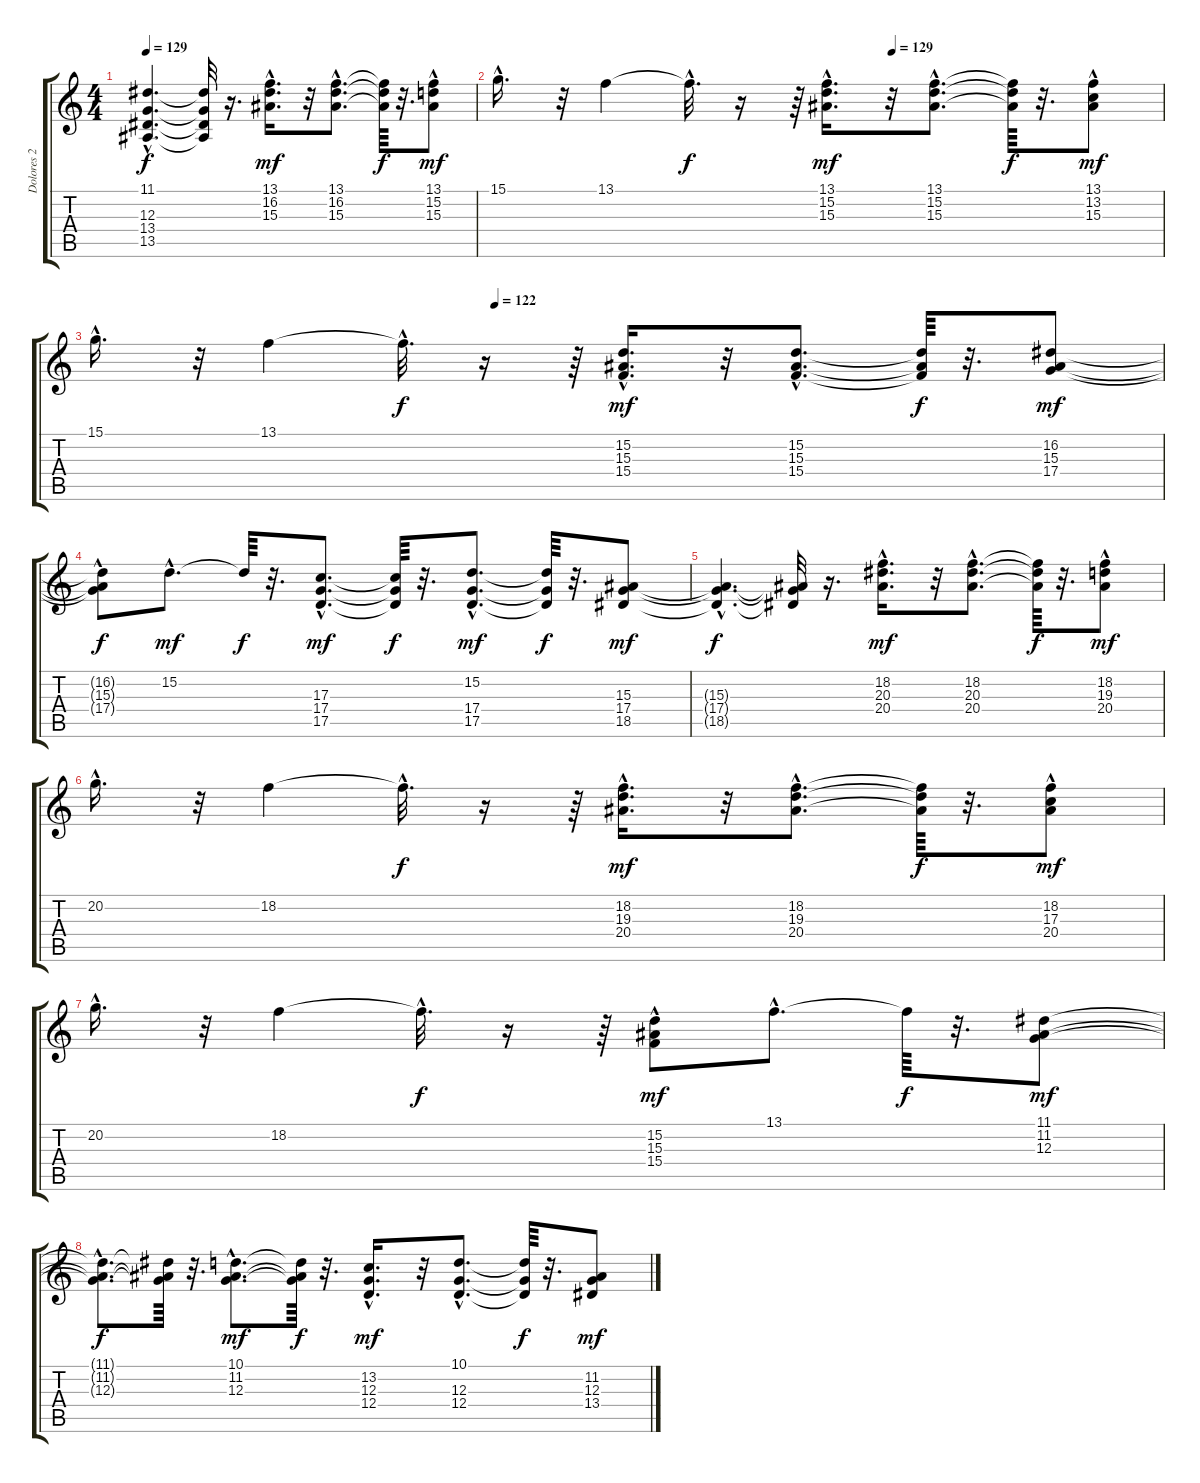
\track ("Dolores 2" "Dolores 2") {instrument pad3polysynth}
\staff {score tabs}
\tuning (E4 B3 G3 D3 A2 E2) {hide}
\ts (4 4)
\tempo 129
\clef g2
\ks c
(11.1{hac t} 12.3{hac t} 13.4{hac t} 13.5{hac t}).4{d dy f} (11.1{t} 12.3{t} 13.4{t} 13.5{t}).32 r.16{d} (13.1{hac} 16.2{hac} 15.3{hac}).16{d dy mf} r.32 (13.1{hac} 16.2{hac} 15.3{hac}).8{d} (13.1{t} 16.2{t} 15.3{t}).64{dy f} r.32{d} (13.1{hac} 15.2 15.3).8{dy mf} |
\tempo (129 0.59375)
15.1{hac}.16{d} r.32 13.1.4 13.1{hac t}.32{d dy f} r.16 r.64 (13.1{hac} 15.2{hac} 15.3{hac}).16{d dy mf} r.32 (13.1{hac} 15.2{hac} 15.3{hac}).8{d} (13.1{t} 15.2{t} 15.3{t}).64{dy f} r.32{d} (13.1{hac} 13.2 15.3).8{dy mf} |
\tempo (122 0.375)
15.1{hac}.16{d} r.32 13.1.4 13.1{hac t}.32{d dy f} r.16 r.64 (15.2{hac} 15.3{hac} 15.4{hac}).16{d dy mf} r.32 (15.2{hac} 15.3{hac} 15.4{hac}).8{d} (15.2{t} 15.3{t} 15.4{t}).64{dy f} r.32{d} (16.2 15.3 17.4).8{dy mf} |
(16.2{hac t} 15.3{t} 17.4{t}).8{dy f} 15.2{hac}.8{d dy mf} 15.2{t}.64{dy f} r.32{d} (17.3{hac} 17.4{hac} 17.5{hac}).8{d dy mf} (17.3{t} 17.4{t} 17.5{t}).64{dy f} r.32{d} (15.2{hac} 17.4{hac} 17.5{hac}).8{d dy mf} (15.2{t} 17.4{t} 17.5{t}).64{dy f} r.32{d} (15.3 17.4 18.5).8{dy mf} |
(15.3{hac t} 17.4{hac t} 18.5{hac t}).4{d dy f} (15.3{t} 17.4{t} 18.5{t}).32 r.16{d} (18.2{hac} 20.3{hac} 20.4{hac}).16{d dy mf} r.32 (18.2{hac} 20.3{hac} 20.4{hac}).8{d} (18.2{t} 20.3{t} 20.4{t}).64{dy f} r.32{d} (18.2{hac} 19.3 20.4).8{dy mf} |
20.2{hac}.16{d} r.32 18.2.4 18.2{hac t}.32{d dy f} r.16 r.64 (18.2{hac} 19.3{hac} 20.4{hac}).16{d dy mf} r.32 (18.2{hac} 19.3{hac} 20.4{hac}).8{d} (18.2{t} 19.3{t} 20.4{t}).64{dy f} r.32{d} (18.2{hac} 17.3 20.4).8{dy mf} |
20.2{hac}.16{d} r.32 18.2.4 18.2{hac t}.32{d dy f} r.16 r.64 (15.2{hac} 15.3 15.4).8{dy mf} 13.1{hac}.8{d} 13.1{t}.64{dy f} r.32{d} (11.1 11.2 12.3).8{dy mf} |
(11.1{hac t} 11.2{hac t} 12.3{hac t}).8{d dy f} (11.1{t} 11.2{t} 12.3{t}).64 r.32{d} (10.1{hac} 11.2{hac} 12.3{hac}).8{d dy mf} (10.1{t} 11.2{t} 12.3{t}).64{dy f} r.32{d} (13.2{hac} 12.3{hac} 12.4{hac}).16{d dy mf} r.32 (10.1{hac} 12.3{hac} 12.4{hac}).8{d} (10.1{t} 12.3{t} 12.4{t}).64{dy f} r.32{d} (11.2 12.3 13.4).8{dy mf}
